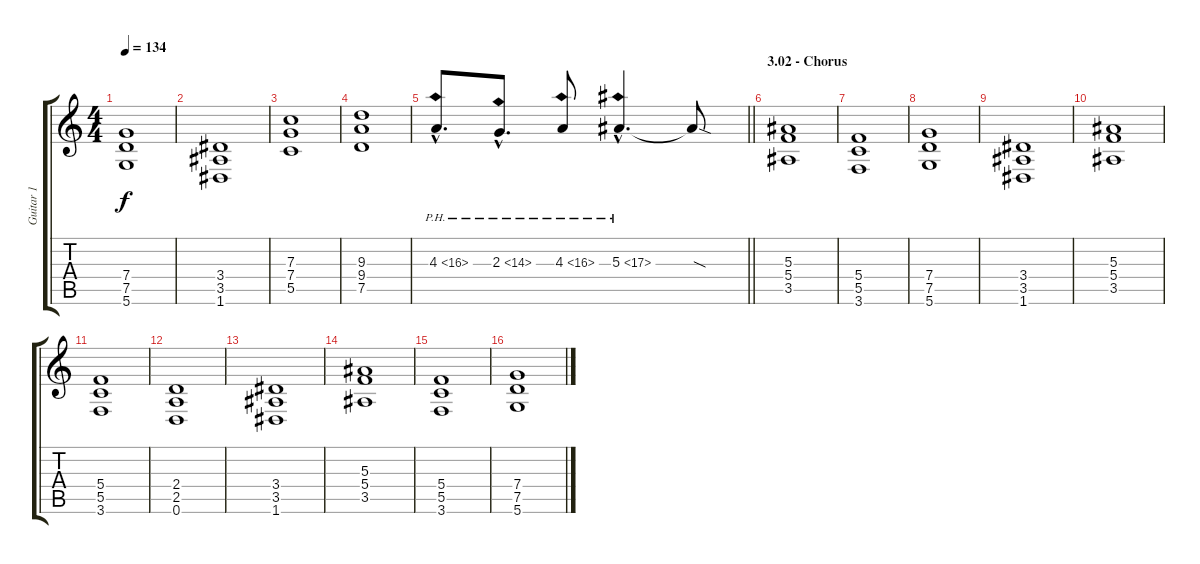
\track ("Guitar 1" "Guitar 1") {instrument distortionguitar}
\staff {score tabs}
\tuning (D4 A3 F3 C3 G2 D2) {hide}
\ts (4 4)
\tempo 134
\clef g2
\ks aminor
(7.4{t} 7.5{t} 5.6{t}).1{dy f} |
(3.4 3.5 1.6).1 |
(7.3 7.4 5.5).1 |
(9.3 9.4 7.5).1 |
\barLineRight lightlight
4.3{ph 12 hac}.8{d} 2.3{ph 12 hac}.8{d} 4.3{ph 12}.8 5.3{ph 12 hac}.4{d} 5.3{sod t}.8 |
\section ("" "3.02 - Chorus")
(5.3 5.4 3.5).1 |
(5.4 5.5 3.6).1 |
(7.4 7.5 5.6).1 |
(3.4 3.5 1.6).1 |
(5.3 5.4 3.5).1 |
(5.4 5.5 3.6).1 |
(2.4 2.5 0.6).1 |
(3.4 3.5 1.6).1 |
(5.3 5.4 3.5).1 |
(5.4 5.5 3.6).1 |
(7.4 7.5 5.6).1
